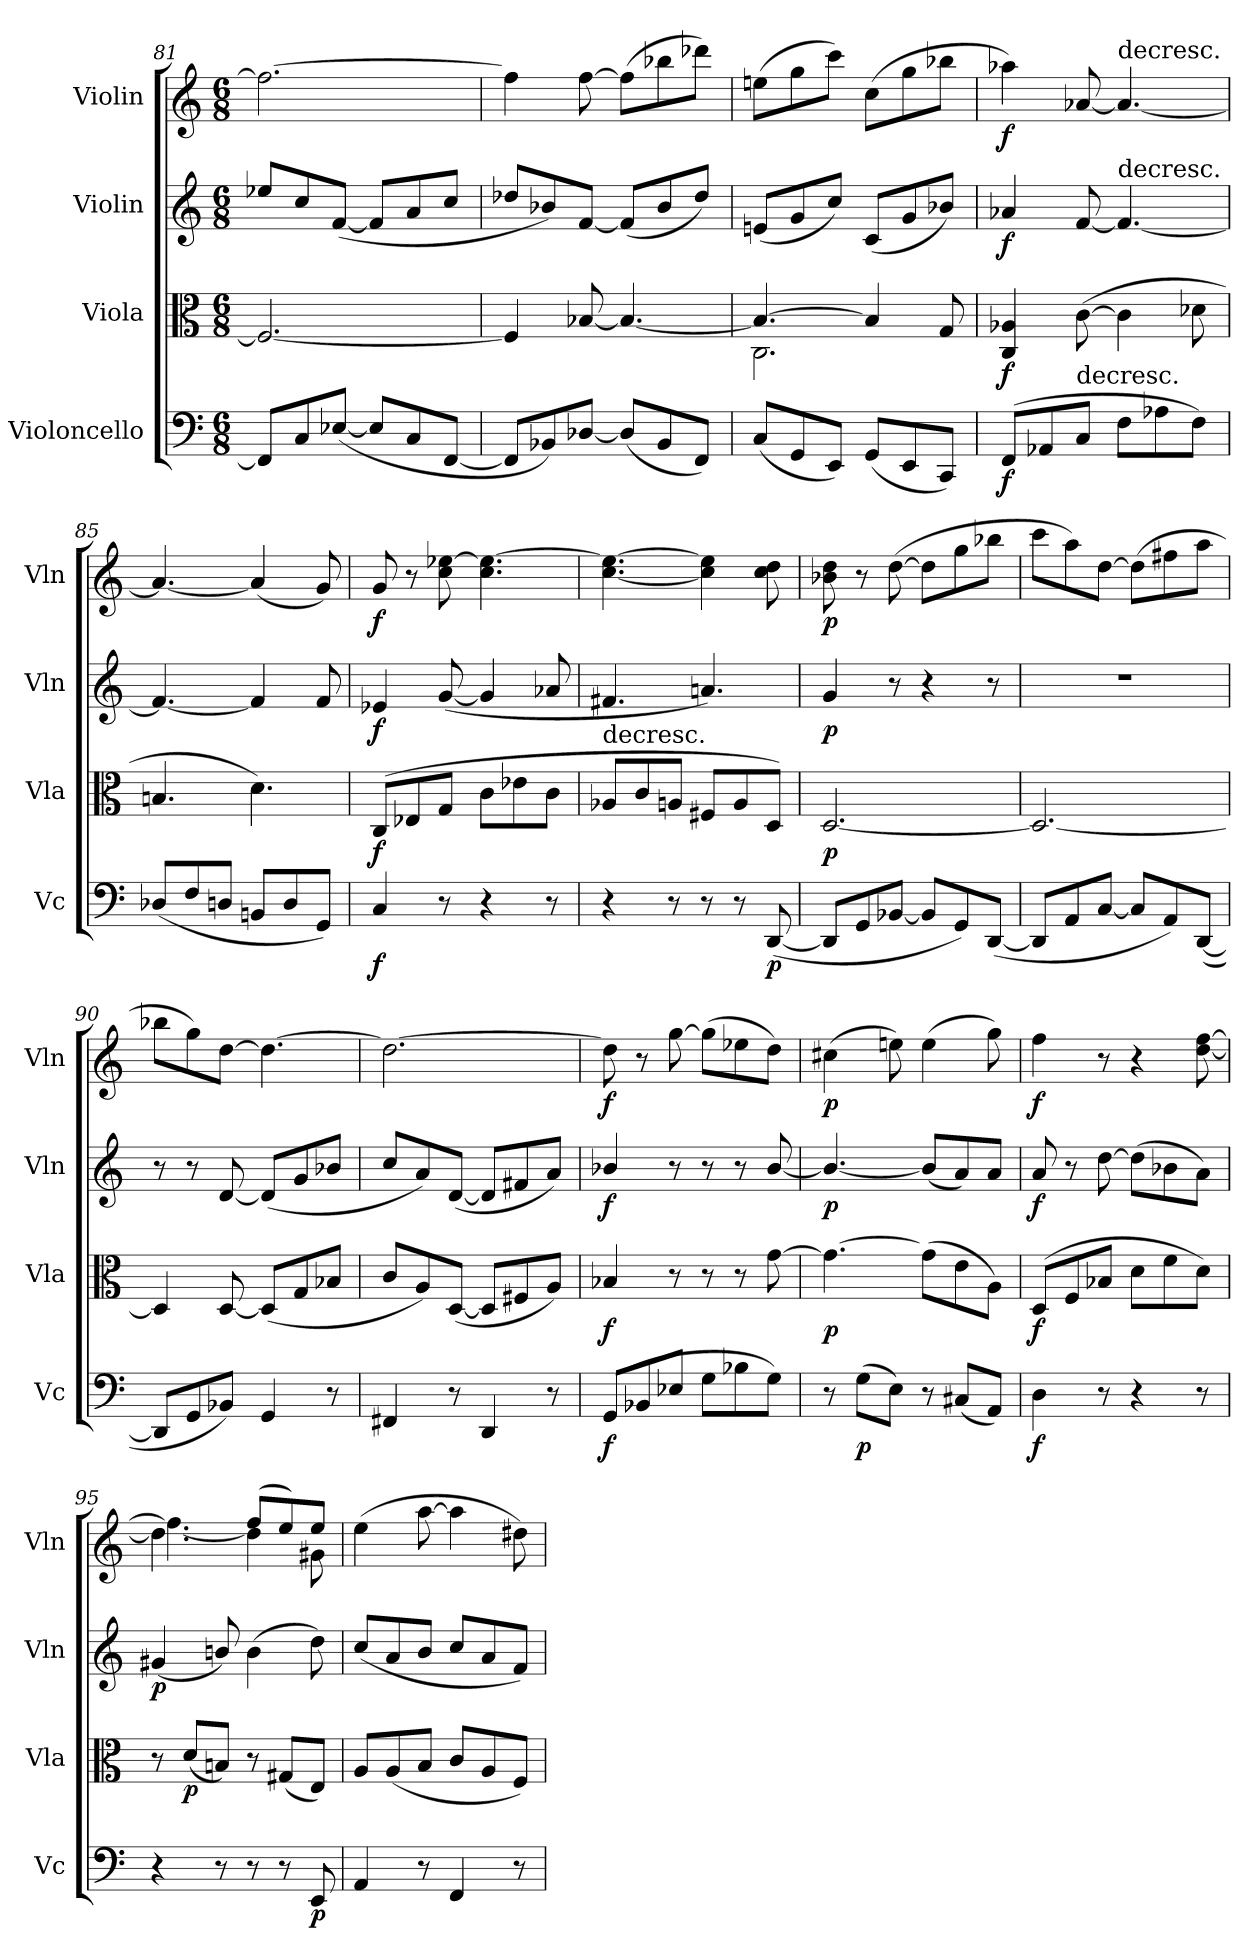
**kern	**dynam	**kern	**dynam	**kern	**dynam	**kern	**dynam
*part4	*part4	*part3	*part3	*part2	*part2	*part1	*part1
*staff4	*staff4	*staff3	*staff3	*staff2	*staff2	*staff1	*staff1
*I"Violoncello	*	*I"Viola	*	*I"Violin	*	*I"Violin	*
*I'Vc	*	*I'Vla	*	*I'Vln	*	*I'Vln	*
*clefF4	*	*clefC3	*	*clefG2	*	*clefG2	*
*k[]	*	*k[]	*	*k[]	*	*k[]	*
*a:	*	*a:	*	*a:	*	*a:	*
*M6/8	*	*M6/8	*	*M6/8	*	*M6/8	*
=81	=81	=81	=81	=81	=81	=81	=81
8FF/L]	.	2.F/_	.	8ee-X/L	.	2.ff\_	.
8C/	.	.	.	8cc/	.	.	.
([8E-X/J	.	.	.	([8f/J	.	.	.
8E-/L]	.	.	.	8f/L]	.	.	.
8C/	.	.	.	8a/	.	.	.
[8FF/J	.	.	.	8cc/J	.	.	.
=82	=82	=82	=82	=82	=82	=82	=82
8FF/L]	.	4F/]	.	8dd-X/L	.	4ff\]	.
8BB-X/)	.	.	.	8b-X/)	.	.	.
[8D-X/J	.	[8B-X/	.	[8f/J	.	[8ff\	.
(8D-/L]	.	4.B-/_	.	(8f/L]	.	(8ff\L]	.
8BB-/	.	.	.	8b-/	.	8bb-X\	.
8FF/J)	.	.	.	8dd-/J)	.	8ddd-X\J)	.
=83	=83	=83	=83	=83	=83	=83	=83
*	*	*^	*	*	*	*	*
(8C/L	.	4.B-/_	2.C\	.	(8en/L	.	(8een\L	.
8GG/	.	.	.	.	8g/	.	8gg\	.
8EE/J)	.	.	.	.	8cc/J)	.	8ccc\J)	.
(8GG/L	.	4B-/]	.	.	(8c/L	.	(8cc\L	.
8EE/	.	.	.	.	8g/	.	8gg\	.
8CC/J)	.	8G/	.	.	8b-X/J)	.	8bb-X\J	.
*	*	*v	*v	*	*	*	*	*
=84	=84	=84	=84	=84	=84	=84	=84
(8FF/L	f	4C/ 4A-X/	f	4a-X/	f	4aa-X\)	f
8AA-X/	.	.	.	.	.	.	.
!LO:TX:t=decresc.	!	!	!	!	!	!	!
8C/J	.	([8c\	.	[8f/	.	[8a-X/	.
!	!	!	!	!	!	!LO:TX:t=decresc.	!
!	!	!	!	!LO:TX:t=decresc.	!	!	!
8F\L	.	4c\]	.	4.f/_	.	4.a-/_	.
8A-X\	.	.	.	.	.	.	.
8F\J)	.	8d-X\	.	.	.	.	.
=85	=85	=85	=85	=85	=85	=85	=85
(8D-X/L	.	4.Bn/	.	4.f/_	.	4.a-/_	.
8F/	.	.	.	.	.	.	.
8Dn/J	.	.	.	.	.	.	.
8BBn/L	.	4.d\)	.	4f/]	.	(4a-/]	.
8D/	.	.	.	.	.	.	.
8GG/J)	.	.	.	8f/	.	8g/)	.
=86	=86	=86	=86	=86	=86	=86	=86
4C/	f	(8C/L	f	4e-X/	f	8g/	f
.	.	8E-X/	.	.	.	8r	.
8r	.	8G/J	.	([8g/	.	8cc\ [8ee-X\	.
4r	.	8c\L	.	4g/]	.	4.cc\ 4.ee-_\	.
.	.	8e-X\	.	.	.	.	.
8r	.	8c\J	.	8a-X/	.	.	.
=87	=87	=87	=87	=87	=87	=87	=87
!	!	!LO:TX:t=decresc.	!	!	!	!	!
4r	.	8A-X/L	.	4.f#X/	.	[4.cc\ 4.ee-_\	.
.	.	8c/	.	.	.	.	.
8r	.	8An/J	.	.	.	.	.
8r	.	8F#X/L	.	4.an/)	.	4cc]\ 4ee-]\	.
8r	.	8A/	.	.	.	.	.
([8DD/	p	8D/J)	.	.	.	8cc\ 8dd\	.
=88	=88	=88	=88	=88	=88	=88	=88
8DD/L]	.	[2.D/	p	4g/	p	8b-X\ 8dd\	p
8GG/	.	.	.	.	.	8r	.
[8BB-X/J	.	.	.	8r	.	([8dd\	.
8BB-/L]	.	.	.	4r	.	8dd\L]	.
8GG/)	.	.	.	.	.	8gg\	.
([8DD/J	.	.	.	8r	.	8bb-X\J	.
=89	=89	=89	=89	=89	=89	=89	=89
8DD/L]	.	2.D/_	.	2.r	.	8ccc\L	.
8AA/	.	.	.	.	.	8aa\)	.
[8C/J	.	.	.	.	.	[8dd\J	.
8C/L]	.	.	.	.	.	(8dd\L]	.
8AA/)	.	.	.	.	.	8ff#X\	.
([8DD/J	.	.	.	.	.	8aa\J	.
=90	=90	=90	=90	=90	=90	=90	=90
8DD/L]	.	4D/]	.	8r	.	8bb-X\L	.
8GG/	.	.	.	8r	.	8gg\)	.
8BB-X/J)	.	[8D/	.	[8d/	.	[8dd\J	.
4GG/	.	(8D/L]	.	(8d/L]	.	4.dd\_	.
.	.	8G/	.	8g/	.	.	.
8r	.	8B-X/J	.	8b-X/J	.	.	.
=91	=91	=91	=91	=91	=91	=91	=91
4FF#X/	.	8c/L	.	8cc/L	.	2.dd\_	.
.	.	8A/)	.	8a/)	.	.	.
8r	.	([8D/J	.	([8d/J	.	.	.
4DD/	.	8D/L]	.	8d/L]	.	.	.
.	.	8F#X/	.	8f#X/	.	.	.
8r	.	8A/J)	.	8a/J)	.	.	.
=92	=92	=92	=92	=92	=92	=92	=92
(8GG/L	f	4B-X/	f	4b-X/	f	8dd\]	f
8BB-X/	.	.	.	.	.	8r	.
8E-X/J	.	8r	.	8r	.	[8gg\	.
8G\L	.	8r	.	8r	.	(8gg\L]	.
8B-X\	.	8r	.	8r	.	8ee-X\	.
8G\J)	.	[8g\	.	[8b-/	.	8dd\J)	.
=93	=93	=93	=93	=93	=93	=93	=93
8r	.	4.g\_	p	4.b-/_	p	(4cc#X\	p
(8G\L	p	.	.	.	.	.	.
8E\J)	.	.	.	.	.	8een\)	.
8r	.	(8g\L]	.	(8b-/L]	.	(4ee\	.
(8C#X/L	.	8e\	.	8a/)	.	.	.
8AA/J)	.	8A\J)	.	8a/J	.	8gg\)	.
=94	=94	=94	=94	=94	=94	=94	=94
4D\	f	(8D/L	f	8a/	f	4ff\	f
.	.	8F/	.	8r	.	.	.
8r	.	8B-X/J	.	[8dd\	.	8r	.
4r	.	8d\L	.	(8dd\L]	.	4r	.
.	.	8f\	.	8b-X\	.	.	.
8r	.	8d\J)	.	8a\J)	.	[8dd\ [8ff\	.
=95	=95	=95	=95	=95	=95	=95	=95
*	*	*	*	*	*	*^	*
4r	.	8r	.	(4g#X/	p	4.dd\]	4.ff\_	.
.	.	(8d/L	p	.	.	.	.	.
8r	.	8Bn/J)	.	8bn/)	.	.	.	.
8r	.	8r	.	(4b\	.	(8ff/L]	4dd\	.
8r	.	(8G#X/L	.	.	.	8ee/)	.	.
8EE/	p	8E/J)	.	8dd\)	.	8ee/J	8g#X\	.
*	*	*	*	*	*	*v	*v	*
=96	=96	=96	=96	=96	=96	=96	=96
4AA/	.	8A/L	.	(8cc/L	.	(4ee\	.
.	.	(8A/	.	8a/	.	.	.
8r	.	8B/J	.	8b/J	.	[8aa\	.
4FF/	.	8c/L	.	8cc/L	.	4aa\]	.
.	.	8A/	.	8a/	.	.	.
8r	.	8F/J)	.	8f/J)	.	8dd#X\)	.
=	=	=	=	=	=	=	=
*-	*-	*-	*-	*-	*-	*-	*-
